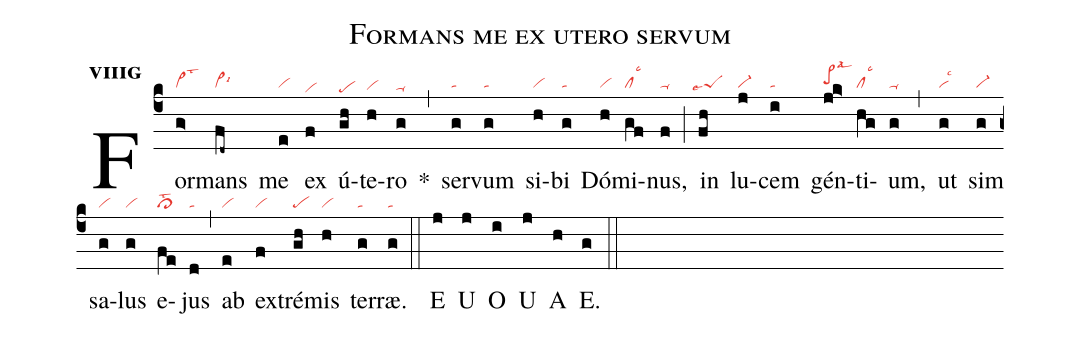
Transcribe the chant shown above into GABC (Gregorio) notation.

name:Formans me ex utero servum;
office-part:an;
mode:8g;
nabc-lines:1;
%%
initial-style: 1;
name: Formans me ex utero servum;
mode:8;
office-part: Antiphona;
annotation: Ant.;
annotation: viii g;
nabc-lines:1;
%%
(c4) For(g>|vi>lst3)mans(fd~|vi>lsi6) me(e|vi) ex(f|vihd) ú(gh|pehd)te(h|vihe)ro(g|ta-he) <sp>*</sp>(,) ser(g|ta)vum(g|ta) si(h|vi)bi(g|ta) Dó(h|vi)mi(gf|cllsc3)nus,(f|ta-) (;) in(fh|``peSlse7) lu(j|vi-)cem(i|ta) gén(jk>|pe>hhlsal3)ti(hg|cllsc3)um,(g|ta-) (,) ut(g|vilsc3) sim(g|vi-) sa(g|vi)lus(g|vi) e(fe|cl>lst2)jus(d|ta) (,) ab(e|vi) ex(f|vi)tré(gh|pe)mis(h|vi) ter(g|ta)ræ.(g|ta) (::)
<eu>E(j) U(j) O(i) U(j) A(h) E.(g) </eu>(::)
